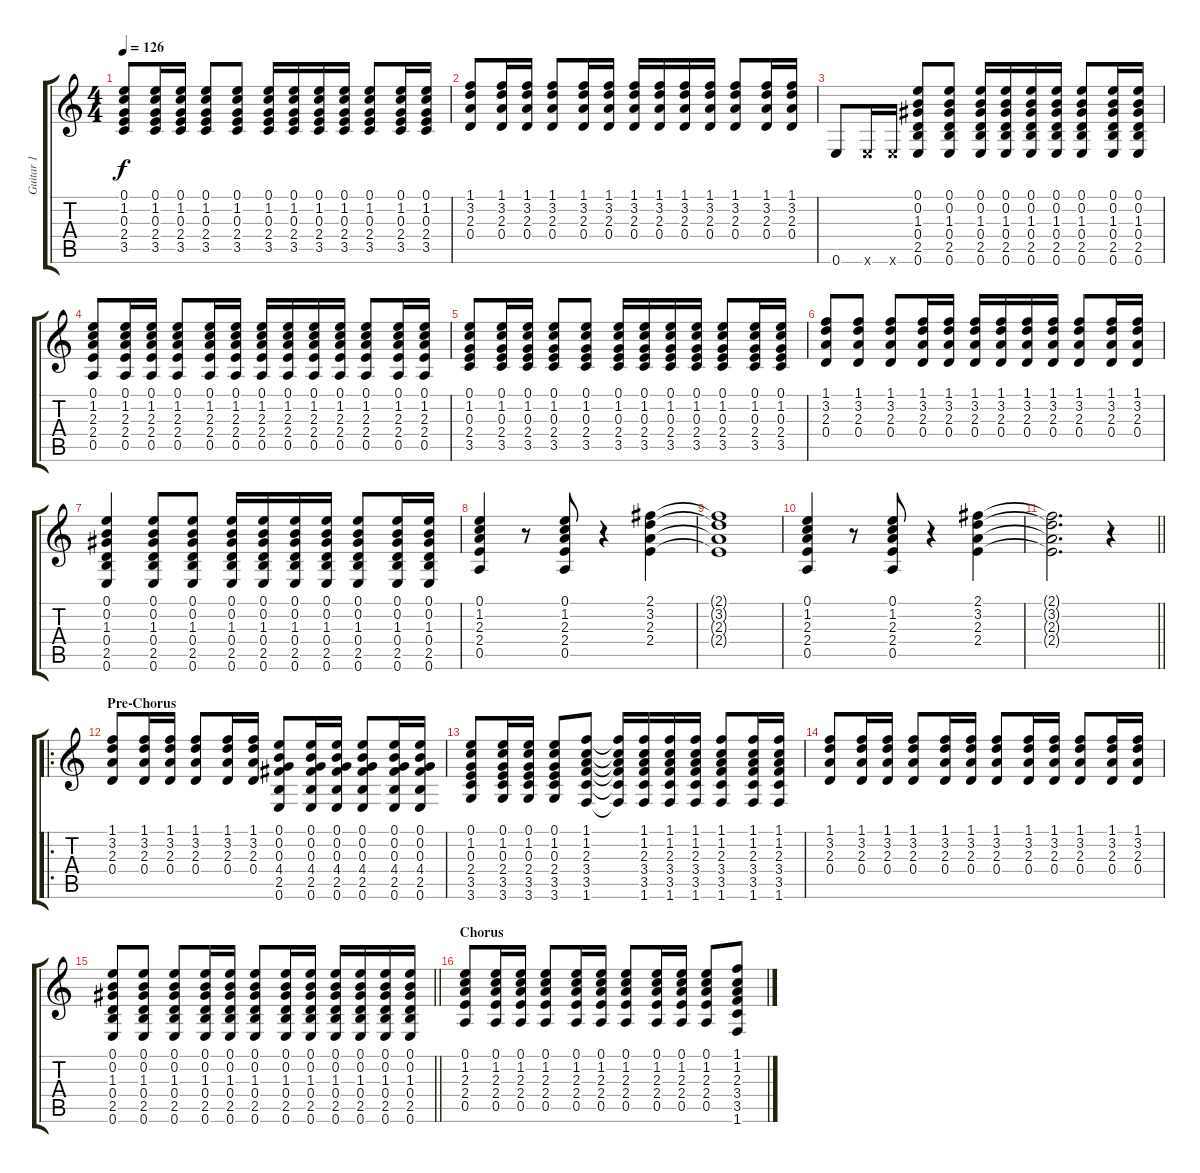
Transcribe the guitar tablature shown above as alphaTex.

\track ("Guitar 1" "Guitar 1") {instrument acousticguitarsteel}
\staff {score tabs}
\tuning (E4 B3 G3 D3 A2 E2) {hide}
\ts (4 4)
\tempo 126
\clef g2
\ks c
(0.1 1.2 0.3 2.4 3.5).8{dy f} (0.1 1.2 0.3 2.4 3.5).16 (0.1 1.2 0.3 2.4 3.5).16 (0.1 1.2 0.3 2.4 3.5).8 (0.1 1.2 0.3 2.4 3.5).8 (0.1 1.2 0.3 2.4 3.5).16 (0.1 1.2 0.3 2.4 3.5).16 (0.1 1.2 0.3 2.4 3.5).16 (0.1 1.2 0.3 2.4 3.5).16 (0.1 1.2 0.3 2.4 3.5).8 (0.1 1.2 0.3 2.4 3.5).16 (0.1 1.2 0.3 2.4 3.5).16 |
(1.1 3.2 2.3 0.4).8 (1.1 3.2 2.3 0.4).16 (1.1 3.2 2.3 0.4).16 (1.1 3.2 2.3 0.4).8 (1.1 3.2 2.3 0.4).16 (1.1 3.2 2.3 0.4).16 (1.1 3.2 2.3 0.4).16 (1.1 3.2 2.3 0.4).16 (1.1 3.2 2.3 0.4).16 (1.1 3.2 2.3 0.4).16 (1.1 3.2 2.3 0.4).8 (1.1 3.2 2.3 0.4).16 (1.1 3.2 2.3 0.4).16 |
0.6.8 0.6{x}.16 0.6{x}.16 (0.1 0.2 1.3 0.4 2.5 0.6).8 (0.1 0.2 1.3 0.4 2.5 0.6).8 (0.1 0.2 1.3 0.4 2.5 0.6).16 (0.1 0.2 1.3 0.4 2.5 0.6).16 (0.1 0.2 1.3 0.4 2.5 0.6).16 (0.1 0.2 1.3 0.4 2.5 0.6).16 (0.1 0.2 1.3 0.4 2.5 0.6).8 (0.1 0.2 1.3 0.4 2.5 0.6).16 (0.1 0.2 1.3 0.4 2.5 0.6).16 |
(0.1 1.2 2.3 2.4 0.5).8 (0.1 1.2 2.3 2.4 0.5).16 (0.1 1.2 2.3 2.4 0.5).16 (0.1 1.2 2.3 2.4 0.5).8 (0.1 1.2 2.3 2.4 0.5).16 (0.1 1.2 2.3 2.4 0.5).16 (0.1 1.2 2.3 2.4 0.5).16 (0.1 1.2 2.3 2.4 0.5).16 (0.1 1.2 2.3 2.4 0.5).16 (0.1 1.2 2.3 2.4 0.5).16 (0.1 1.2 2.3 2.4 0.5).8 (0.1 1.2 2.3 2.4 0.5).16 (0.1 1.2 2.3 2.4 0.5).16 |
(0.1 1.2 0.3 2.4 3.5).8 (0.1 1.2 0.3 2.4 3.5).16 (0.1 1.2 0.3 2.4 3.5).16 (0.1 1.2 0.3 2.4 3.5).8 (0.1 1.2 0.3 2.4 3.5).8 (0.1 1.2 0.3 2.4 3.5).16 (0.1 1.2 0.3 2.4 3.5).16 (0.1 1.2 0.3 2.4 3.5).16 (0.1 1.2 0.3 2.4 3.5).16 (0.1 1.2 0.3 2.4 3.5).8 (0.1 1.2 0.3 2.4 3.5).16 (0.1 1.2 0.3 2.4 3.5).16 |
(1.1 3.2 2.3 0.4).8 (1.1 3.2 2.3 0.4).8 (1.1 3.2 2.3 0.4).8 (1.1 3.2 2.3 0.4).16 (1.1 3.2 2.3 0.4).16 (1.1 3.2 2.3 0.4).16 (1.1 3.2 2.3 0.4).16 (1.1 3.2 2.3 0.4).16 (1.1 3.2 2.3 0.4).16 (1.1 3.2 2.3 0.4).8 (1.1 3.2 2.3 0.4).16 (1.1 3.2 2.3 0.4).16 |
(0.1 0.2 1.3 0.4 2.5 0.6).4 (0.1 0.2 1.3 0.4 2.5 0.6).8 (0.1 0.2 1.3 0.4 2.5 0.6).8 (0.1 0.2 1.3 0.4 2.5 0.6).16 (0.1 0.2 1.3 0.4 2.5 0.6).16 (0.1 0.2 1.3 0.4 2.5 0.6).16 (0.1 0.2 1.3 0.4 2.5 0.6).16 (0.1 0.2 1.3 0.4 2.5 0.6).8 (0.1 0.2 1.3 0.4 2.5 0.6).16 (0.1 0.2 1.3 0.4 2.5 0.6).16 |
(0.1 1.2 2.3 2.4 0.5).4 r.8 (0.1 1.2 2.3 2.4 0.5).8 r.4 (2.1 3.2 2.3 2.4).4 |
(2.1{t} 3.2{t} 2.3{t} 2.4{t}).1 |
(0.1 1.2 2.3 2.4 0.5).4 r.8 (0.1 1.2 2.3 2.4 0.5).8 r.4 (2.1 3.2 2.3 2.4).4 |
\barLineRight lightlight
(2.1{t} 3.2{t} 2.3{t} 2.4{t}).2{d} r.4 |
\ro
\section ("" "Pre-Chorus")
(1.1 3.2 2.3 0.4).8 (1.1 3.2 2.3 0.4).16 (1.1 3.2 2.3 0.4).16 (1.1 3.2 2.3 0.4).8 (1.1 3.2 2.3 0.4).16 (1.1 3.2 2.3 0.4).16 (0.1 0.2 0.3 4.4 2.5 0.6).8 (0.1 0.2 0.3 4.4 2.5 0.6).16 (0.1 0.2 0.3 4.4 2.5 0.6).16 (0.1 0.2 0.3 4.4 2.5 0.6).8 (0.1 0.2 0.3 4.4 2.5 0.6).16 (0.1 0.2 0.3 4.4 2.5 0.6).16 |
(0.1 1.2 0.3 2.4 3.5 3.6).8 (0.1 1.2 0.3 2.4 3.5 3.6).16 (0.1 1.2 0.3 2.4 3.5 3.6).16 (0.1 1.2 0.3 2.4 3.5 3.6).8 (1.1 1.2 2.3 3.4 3.5 1.6).8 (1.1{t} 1.2{t} 2.3{t} 3.4{t} 3.5{t} 1.6{t}).16 (1.1 1.2 2.3 3.4 3.5 1.6).16 (1.1 1.2 2.3 3.4 3.5 1.6).16 (1.1 1.2 2.3 3.4 3.5 1.6).16 (1.1 1.2 2.3 3.4 3.5 1.6).8 (1.1 1.2 2.3 3.4 3.5 1.6).16 (1.1 1.2 2.3 3.4 3.5 1.6).16 |
(1.1 3.2 2.3 0.4).8 (1.1 3.2 2.3 0.4).16 (1.1 3.2 2.3 0.4).16 (1.1 3.2 2.3 0.4).8 (1.1 3.2 2.3 0.4).16 (1.1 3.2 2.3 0.4).16 (1.1 3.2 2.3 0.4).8 (1.1 3.2 2.3 0.4).16 (1.1 3.2 2.3 0.4).16 (1.1 3.2 2.3 0.4).8 (1.1 3.2 2.3 0.4).16 (1.1 3.2 2.3 0.4).16 |
\barLineRight lightlight
(0.1 0.2 1.3 0.4 2.5 0.6).8 (0.1 0.2 1.3 0.4 2.5 0.6).8 (0.1 0.2 1.3 0.4 2.5 0.6).8 (0.1 0.2 1.3 0.4 2.5 0.6).16 (0.1 0.2 1.3 0.4 2.5 0.6).16 (0.1 0.2 1.3 0.4 2.5 0.6).8 (0.1 0.2 1.3 0.4 2.5 0.6).16 (0.1 0.2 1.3 0.4 2.5 0.6).16 (0.1 0.2 1.3 0.4 2.5 0.6).16 (0.1 0.2 1.3 0.4 2.5 0.6).16 (0.1 0.2 1.3 0.4 2.5 0.6).16 (0.1 0.2 1.3 0.4 2.5 0.6).16 |
\section ("" "Chorus")
(0.1 1.2 2.3 2.4 0.5).8 (0.1 1.2 2.3 2.4 0.5).16 (0.1 1.2 2.3 2.4 0.5).16 (0.1 1.2 2.3 2.4 0.5).8 (0.1 1.2 2.3 2.4 0.5).16 (0.1 1.2 2.3 2.4 0.5).16 (0.1 1.2 2.3 2.4 0.5).8 (0.1 1.2 2.3 2.4 0.5).16 (0.1 1.2 2.3 2.4 0.5).16 (0.1 1.2 2.3 2.4 0.5).8 (1.1 1.2 2.3 3.4 3.5 1.6).8
